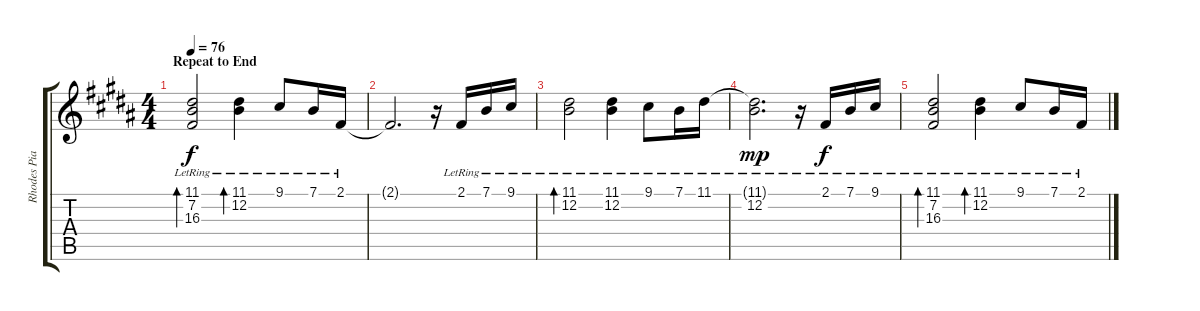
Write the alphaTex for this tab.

\track ("Rhodes Piano (Melody)" "Rhodes Pia") {instrument vibraphone}
\staff {score tabs}
\tuning (E4 B3 G3 D3 A2 E2) {hide}
\ts (4 4)
\section ("" "Repeat to End")
\tempo 76
\clef g2
\ks b
(11.1{lr} 7.2{lr} 16.3{lr}).2{bd 60 dy f} (11.1{lr} 12.2{lr}).4{bd 60} 9.1{lr}.8 7.1{lr}.16 2.1{lr}.16 |
2.1{t}.2{d volume 0} r.16 2.1{lr}.16 7.1{lr}.16 9.1{lr}.16 |
(11.1{lr} 12.2{lr}).2{bd 60} (11.1{lr} 12.2{lr}).4 9.1{lr}.8 7.1{lr}.16 11.1{lr}.16 |
(11.1{t} 12.2{lr}).2{d dy mp} r.16 2.1{lr}.16{dy f} 7.1{lr}.16 9.1{lr}.16 |
(11.1{lr} 7.2{lr} 16.3{lr}).2{bd 60} (11.1{lr} 12.2{lr}).4{bd 60} 9.1{lr}.8 7.1{lr}.16 2.1{lr}.16
